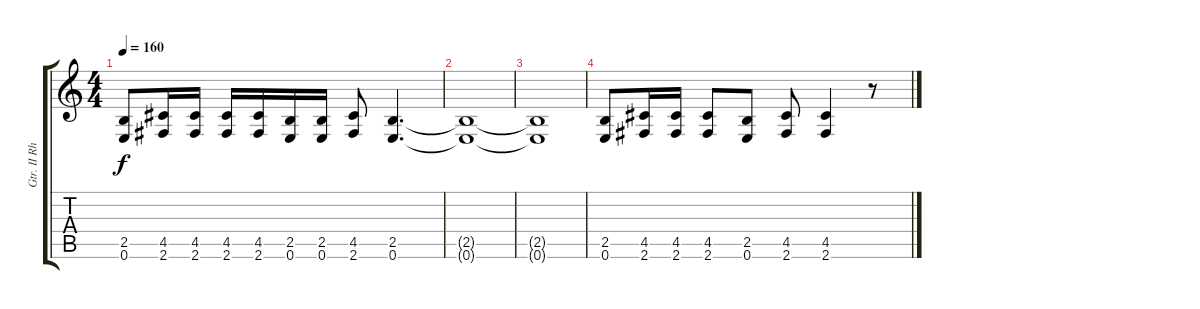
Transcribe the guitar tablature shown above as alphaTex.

\track ("Gtr. II Rhytm" "Gtr. II Rh") {instrument overdrivenguitar}
\staff {score tabs}
\tuning (E4 B3 G3 D3 A2 E2) {hide}
\ts (4 4)
\tempo 160
\clef g2
\ks c
(2.5 0.6).8{dy f} (4.5 2.6).16 (4.5 2.6).16 (4.5 2.6).16 (4.5 2.6).16 (2.5 0.6).16 (2.5 0.6).16 (4.5 2.6).8 (2.5 0.6).4{d} |
(2.5{t} 0.6{t}).1 |
(2.5{t} 0.6{t}).1 |
(2.5 0.6).8 (4.5 2.6).16 (4.5 2.6).16 (4.5 2.6).8 (2.5 0.6).8 (4.5 2.6).8 (4.5 2.6).4 r.8
